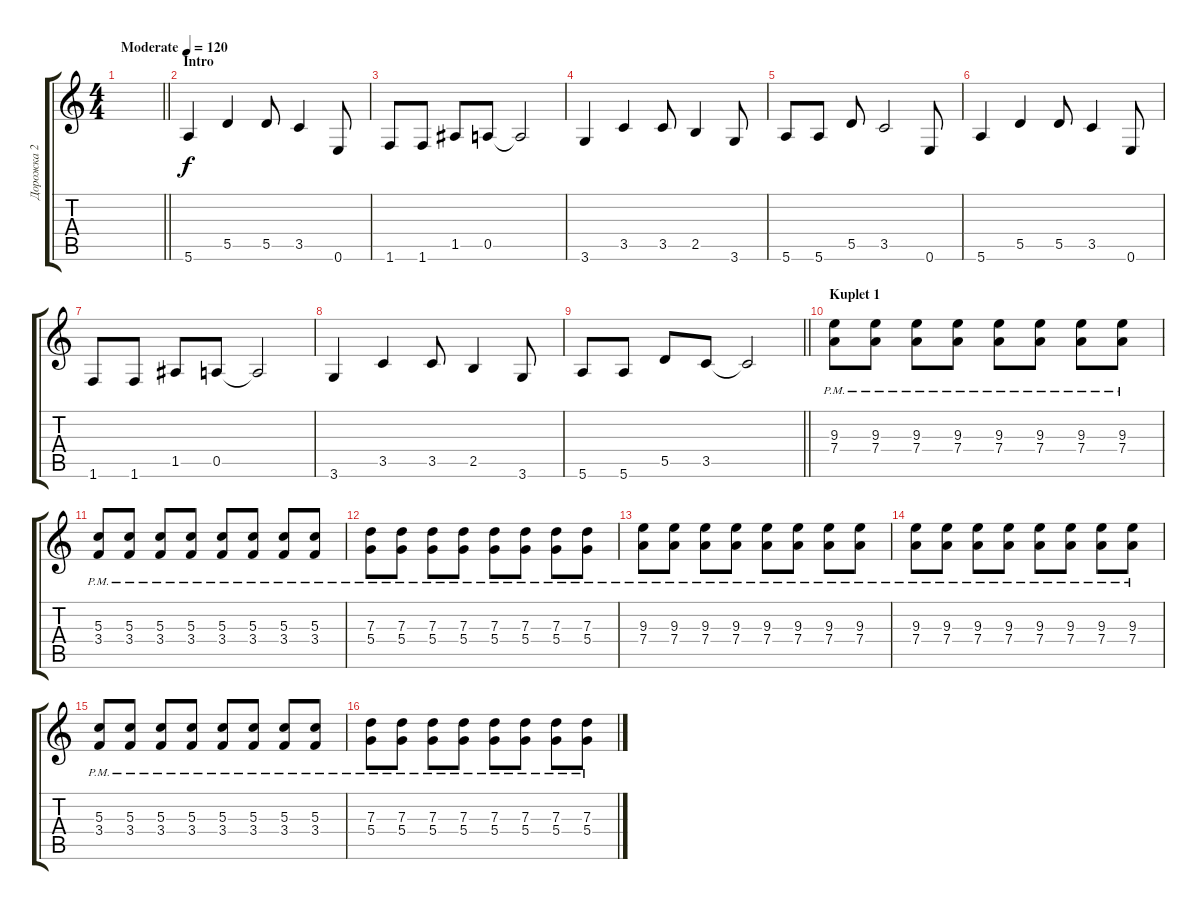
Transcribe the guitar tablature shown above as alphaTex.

\track ("Дорожка 2" "Дорожка 2") {instrument acousticguitarsteel}
\staff {score tabs}
\tuning (E4 B3 G3 D3 A2 E2) {hide}
\ts (4 4)
\tempo (120 "Moderate")
\clef g2
\barLineRight lightlight
\ks c
|
\section ("" "Intro")
5.6.4 5.5.4 5.5.8 3.5.4 0.6.8 |
1.6.8 1.6.8 1.5.8 0.5.8 0.5{t}.2 |
3.6.4 3.5.4 3.5.8 2.5.4 3.6.8 |
5.6.8 5.6.8 5.5.8 3.5.2 0.6.8 |
5.6.4 5.5.4 5.5.8 3.5.4 0.6.8 |
1.6.8 1.6.8 1.5.8 0.5.8 0.5{t}.2 |
3.6.4 3.5.4 3.5.8 2.5.4 3.6.8 |
\barLineRight lightlight
5.6.8 5.6.8 5.5.8 3.5.8 3.5{t}.2 |
\section ("" "Kuplet 1")
(9.3{pm} 7.4{pm}).8 (9.3{pm} 7.4{pm}).8 (9.3{pm} 7.4{pm}).8 (9.3{pm} 7.4{pm}).8 (9.3{pm} 7.4{pm}).8 (9.3{pm} 7.4{pm}).8 (9.3{pm} 7.4{pm}).8 (9.3{pm} 7.4{pm}).8 |
(5.3{pm} 3.4{pm}).8 (5.3{pm} 3.4{pm}).8 (5.3{pm} 3.4{pm}).8 (5.3{pm} 3.4{pm}).8 (5.3{pm} 3.4{pm}).8 (5.3{pm} 3.4{pm}).8 (5.3{pm} 3.4{pm}).8 (5.3{pm} 3.4{pm}).8 |
(7.3{pm} 5.4{pm}).8 (7.3{pm} 5.4{pm}).8 (7.3{pm} 5.4{pm}).8 (7.3{pm} 5.4{pm}).8 (7.3{pm} 5.4{pm}).8 (7.3{pm} 5.4{pm}).8 (7.3{pm} 5.4{pm}).8 (7.3{pm} 5.4{pm}).8 |
(9.3{pm} 7.4{pm}).8 (9.3{pm} 7.4{pm}).8 (9.3{pm} 7.4{pm}).8 (9.3{pm} 7.4{pm}).8 (9.3{pm} 7.4{pm}).8 (9.3{pm} 7.4{pm}).8 (9.3{pm} 7.4{pm}).8 (9.3{pm} 7.4{pm}).8 |
(9.3{pm} 7.4{pm}).8 (9.3{pm} 7.4{pm}).8 (9.3{pm} 7.4{pm}).8 (9.3{pm} 7.4{pm}).8 (9.3{pm} 7.4{pm}).8 (9.3{pm} 7.4{pm}).8 (9.3{pm} 7.4{pm}).8 (9.3{pm} 7.4{pm}).8 |
(5.3{pm} 3.4{pm}).8 (5.3{pm} 3.4{pm}).8 (5.3{pm} 3.4{pm}).8 (5.3{pm} 3.4{pm}).8 (5.3{pm} 3.4{pm}).8 (5.3{pm} 3.4{pm}).8 (5.3{pm} 3.4{pm}).8 (5.3{pm} 3.4{pm}).8 |
(7.3{pm} 5.4{pm}).8 (7.3{pm} 5.4{pm}).8 (7.3{pm} 5.4{pm}).8 (7.3{pm} 5.4{pm}).8 (7.3{pm} 5.4{pm}).8 (7.3{pm} 5.4{pm}).8 (7.3{pm} 5.4{pm}).8 (7.3{pm} 5.4{pm}).8
